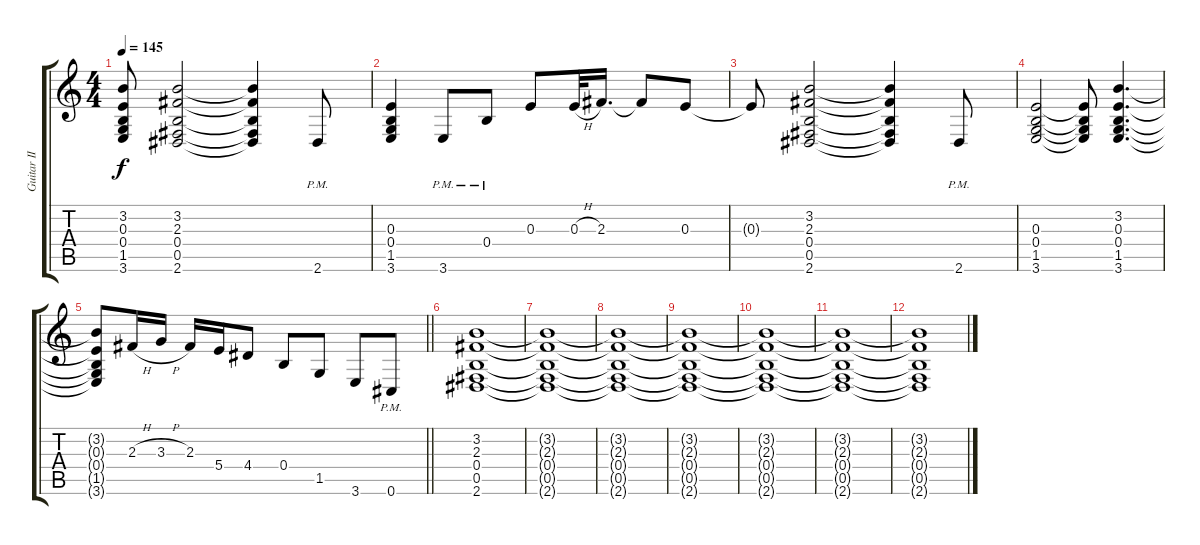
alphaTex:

\track ("Guitar II" "Guitar II") {instrument distortionguitar}
\staff {score tabs}
\tuning (Db4 Ab3 E3 B2 Gb2 Db2) {hide}
\ts (4 4)
\tempo 145
\clef g2
\ks c
(3.2{t} 0.3{t} 0.4{t} 1.5{t} 3.6{t}).8{dy f} (3.2 2.3 0.4 0.5 2.6).2 (3.2{t} 2.3{t} 0.4{t} 0.5{t} 2.6{t}).4 2.6{pm}.8 |
(0.3 0.4 1.5 3.6).4 3.6{pm}.8 0.4{pm}.8 0.3.8 0.3{h}.32 2.3.16{d} 2.3{t}.8 0.3.8 |
0.3{t}.8 (3.2 2.3 0.4 0.5 2.6).2 (3.2{t} 2.3{t} 0.4{t} 0.5{t} 2.6{t}).4 2.6{pm}.8 |
(0.3 0.4 1.5 3.6).2 (0.3{t} 0.4{t} 1.5{t} 3.6{t}).8 (3.2 0.3 0.4 1.5 3.6).4{d} |
\barLineRight lightlight
(3.2{t} 0.3{t} 0.4{t} 1.5{t} 3.6{t}).8 2.3{h}.16 3.3{h}.16 2.3.16 5.4.16 4.4.8 0.4.8 1.5.8 3.6.8 0.6{pm}.8 |
(3.2 2.3 0.4 0.5 2.6).1 |
(3.2{t} 2.3{t} 0.4{t} 0.5{t} 2.6{t}).1 |
(3.2{t} 2.3{t} 0.4{t} 0.5{t} 2.6{t}).1{volume 0} |
(3.2{t} 2.3{t} 0.4{t} 0.5{t} 2.6{t}).1 |
(3.2{t} 2.3{t} 0.4{t} 0.5{t} 2.6{t}).1 |
(3.2{t} 2.3{t} 0.4{t} 0.5{t} 2.6{t}).1 |
(3.2{t} 2.3{t} 0.4{t} 0.5{t} 2.6{t}).1
